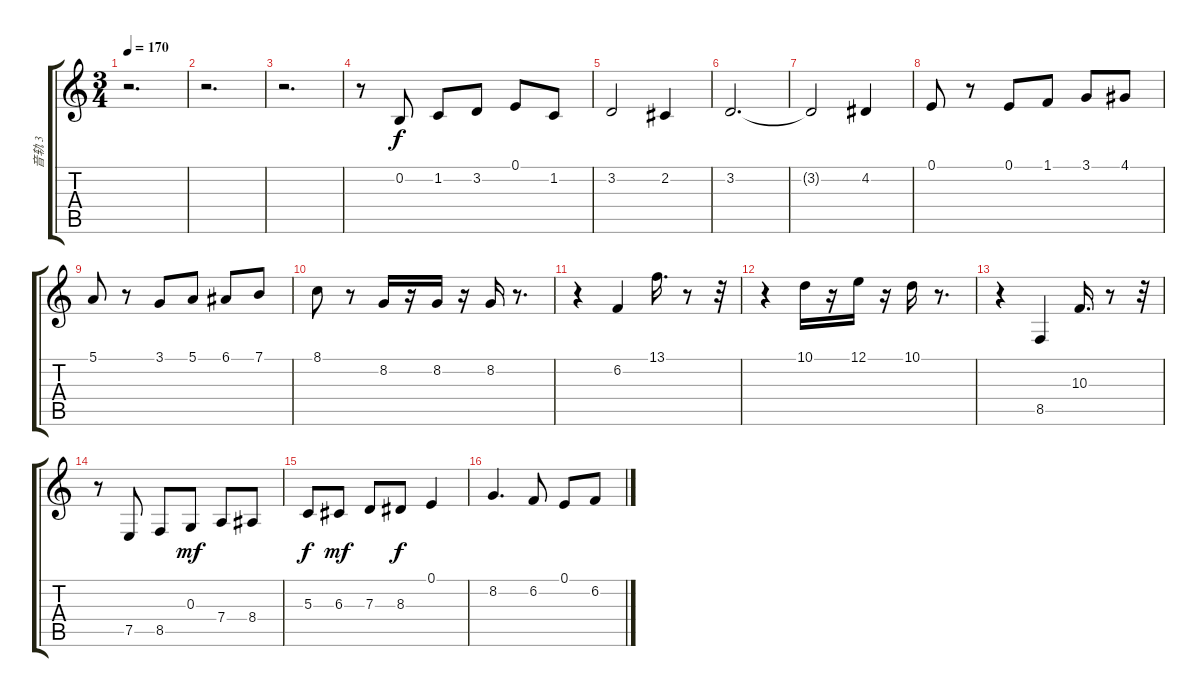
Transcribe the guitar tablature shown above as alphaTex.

\track ("音轨 3" "音轨 3") {instrument stringensemble1}
\staff {score tabs}
\tuning (E4 B3 G3 D3 A2 E2) {hide}
\ts (3 4)
\tempo 170
\clef g2
\ks c
r.2{d dy fff} |
r.2{d} |
r.2{d} |
r.8 0.2.8{dy f} 1.2.8 3.2.8 0.1.8 1.2.8 |
3.2.2 2.2.4 |
3.2.2{d} |
3.2{t}.2 4.2.4 |
0.1.8 r.8 0.1.8 1.1.8 3.1.8 4.1.8 |
5.1.8 r.8 3.1.8 5.1.8 6.1.8 7.1.8 |
8.1.8 r.8 8.2.16 r.16 8.2.16 r.16 8.2.16 r.8{d} |
r.4 6.2.4 13.1.16{d} r.8 r.32 |
r.4 10.1.16 r.16 12.1.16 r.16 10.1.16 r.8{d} |
r.4 8.5.4 10.3.16{d} r.8 r.32 |
r.8 7.5.8 8.5.8 0.3.8{dy mf} 7.4.8 8.4.8 |
5.3.8{dy f} 6.3.8{dy mf} 7.3.8 8.3.8{dy f} 0.1.4 |
8.2.4{d} 6.2.8 0.1.8 6.2.8
